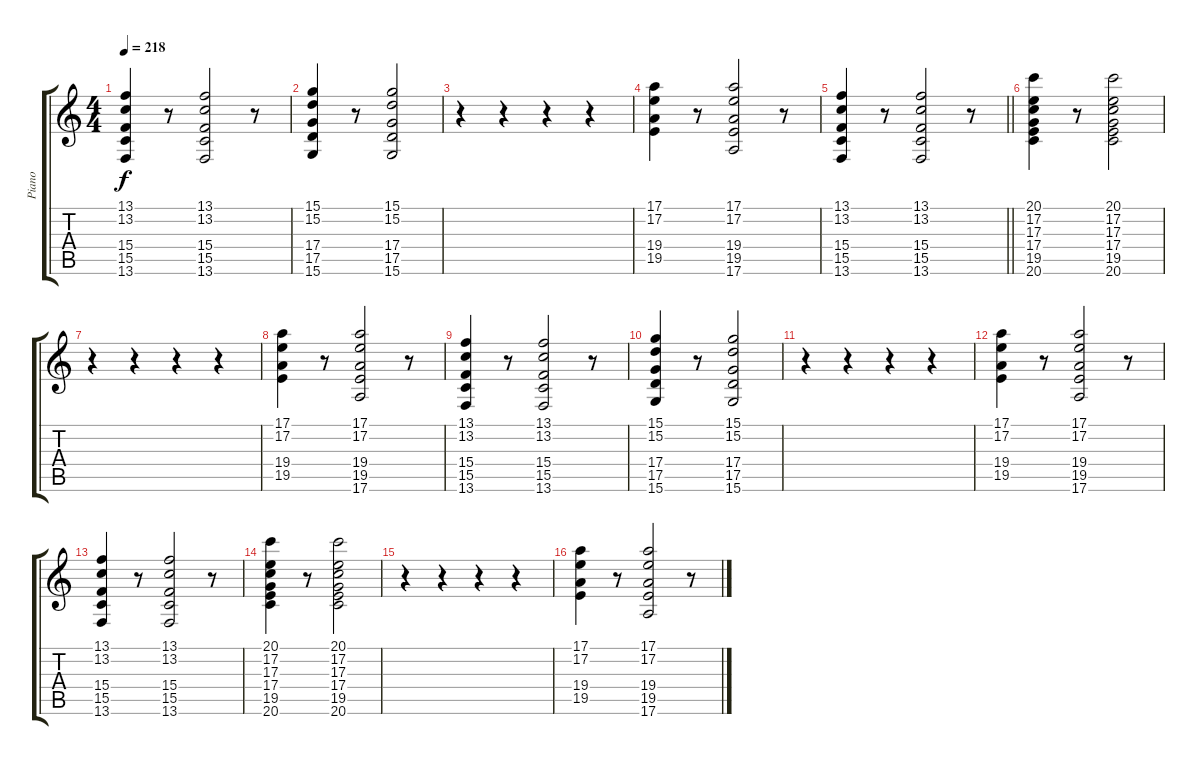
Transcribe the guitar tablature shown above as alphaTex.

\track ("Piano" "Piano") {instrument brightacousticpiano}
\staff {score tabs}
\tuning (E4 B3 G3 D3 A2 E2) {hide}
\ts (4 4)
\tempo 218
\clef g2
\ks c
(13.1 13.2 15.4 15.5 13.6).4{dy f} r.8 (13.1 13.2 15.4 15.5 13.6).2 r.8 |
(15.1 15.2 17.4 17.5 15.6).4 r.8 (15.1 15.2 17.4 17.5 15.6).2 |
r.4 r.4 r.4 r.4 |
(17.1 17.2 19.4 19.5).4 r.8 (17.1 17.2 19.4 19.5 17.6).2 r.8 |
\barLineRight lightlight
(13.1 13.2 15.4 15.5 13.6).4 r.8 (13.1 13.2 15.4 15.5 13.6).2 r.8 |
(20.1 17.2 17.3 17.4 19.5 20.6).4 r.8 (20.1 17.2 17.3 17.4 19.5 20.6).2 |
r.4 r.4 r.4 r.4 |
(17.1 17.2 19.4 19.5).4 r.8 (17.1 17.2 19.4 19.5 17.6).2 r.8 |
(13.1 13.2 15.4 15.5 13.6).4 r.8 (13.1 13.2 15.4 15.5 13.6).2 r.8 |
(15.1 15.2 17.4 17.5 15.6).4 r.8 (15.1 15.2 17.4 17.5 15.6).2 |
r.4 r.4 r.4 r.4 |
(17.1 17.2 19.4 19.5).4 r.8 (17.1 17.2 19.4 19.5 17.6).2 r.8 |
(13.1 13.2 15.4 15.5 13.6).4 r.8 (13.1 13.2 15.4 15.5 13.6).2 r.8 |
(20.1 17.2 17.3 17.4 19.5 20.6).4 r.8 (20.1 17.2 17.3 17.4 19.5 20.6).2 |
r.4 r.4 r.4 r.4 |
(17.1 17.2 19.4 19.5).4 r.8 (17.1 17.2 19.4 19.5 17.6).2 r.8
